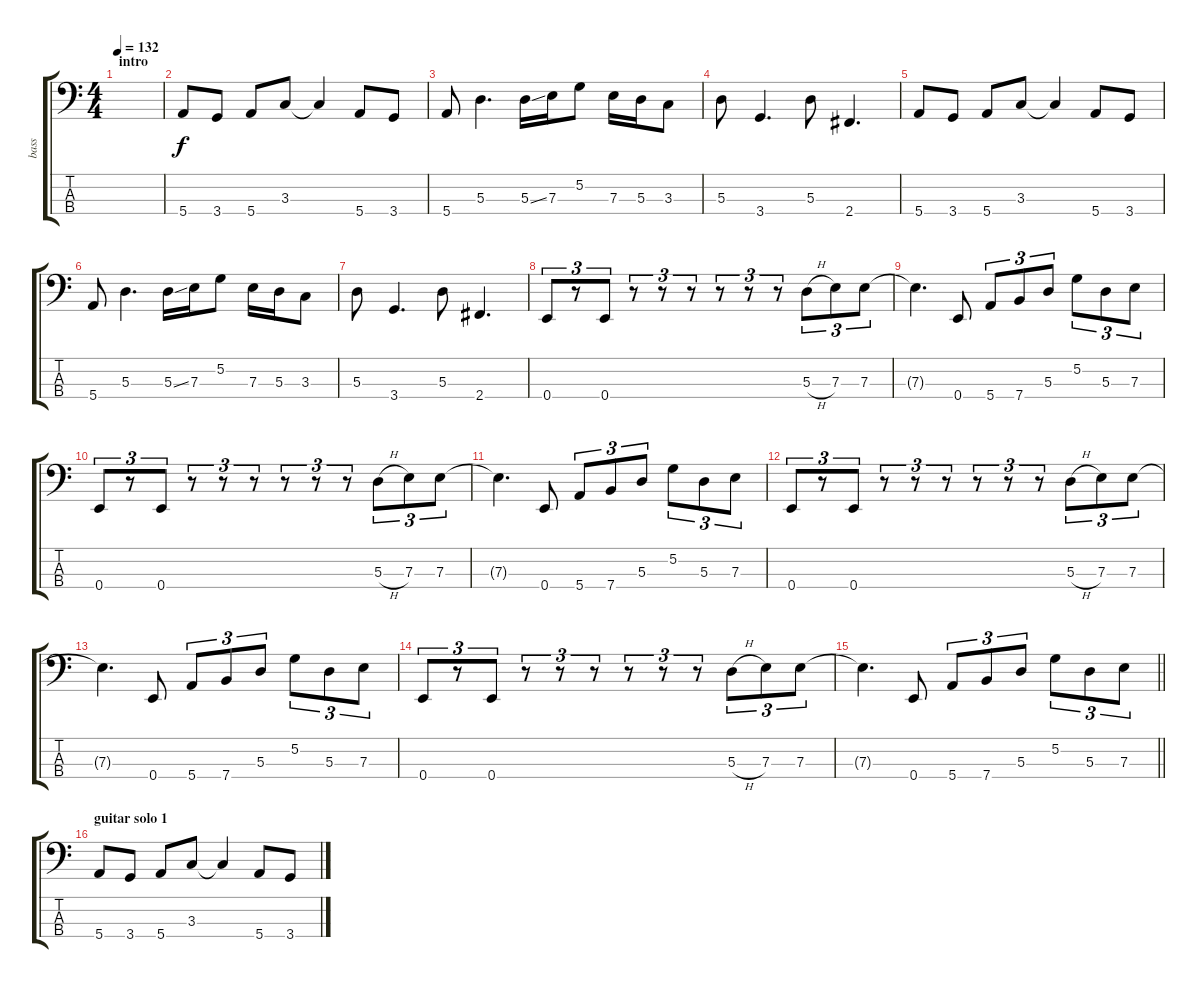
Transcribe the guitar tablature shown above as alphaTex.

\track ("bass" "bass") {instrument electricbasspick}
\staff {score tabs}
\tuning (G2 D2 A1 E1) {hide}
\ts (4 4)
\section ("" "intro")
\tempo 132
\clef f4
\ks c
|
5.4.8 3.4.8 5.4.8 3.3.8 3.3{t}.4 5.4.8 3.4.8 |
5.4.8 5.3.4{d} 5.3{ss}.16 7.3.16 5.2.8 7.3.16 5.3.16 3.3.8 |
5.3.8 3.4.4{d} 5.3.8 2.4.4{d} |
5.4.8 3.4.8 5.4.8 3.3.8 3.3{t}.4 5.4.8 3.4.8 |
5.4.8 5.3.4{d} 5.3{ss}.16 7.3.16 5.2.8 7.3.16 5.3.16 3.3.8 |
5.3.8 3.4.4{d} 5.3.8 2.4.4{d} |
0.4.8{tu (3 2)} r.8{tu (3 2)} 0.4.8{tu (3 2)} r.8{tu (3 2)} r.8{tu (3 2)} r.8{tu (3 2)} r.8{tu (3 2)} r.8{tu (3 2)} r.8{tu (3 2)} 5.3{h}.8{tu (3 2)} 7.3.8{tu (3 2)} 7.3.8{tu (3 2)} |
7.3{t}.4{d} 0.4.8 5.4.8{tu (3 2)} 7.4.8{tu (3 2)} 5.3.8{tu (3 2)} 5.2.8{tu (3 2)} 5.3.8{tu (3 2)} 7.3.8{tu (3 2)} |
0.4.8{tu (3 2)} r.8{tu (3 2)} 0.4.8{tu (3 2)} r.8{tu (3 2)} r.8{tu (3 2)} r.8{tu (3 2)} r.8{tu (3 2)} r.8{tu (3 2)} r.8{tu (3 2)} 5.3{h}.8{tu (3 2)} 7.3.8{tu (3 2)} 7.3.8{tu (3 2)} |
7.3{t}.4{d} 0.4.8 5.4.8{tu (3 2)} 7.4.8{tu (3 2)} 5.3.8{tu (3 2)} 5.2.8{tu (3 2)} 5.3.8{tu (3 2)} 7.3.8{tu (3 2)} |
0.4.8{tu (3 2)} r.8{tu (3 2)} 0.4.8{tu (3 2)} r.8{tu (3 2)} r.8{tu (3 2)} r.8{tu (3 2)} r.8{tu (3 2)} r.8{tu (3 2)} r.8{tu (3 2)} 5.3{h}.8{tu (3 2)} 7.3.8{tu (3 2)} 7.3.8{tu (3 2)} |
7.3{t}.4{d} 0.4.8 5.4.8{tu (3 2)} 7.4.8{tu (3 2)} 5.3.8{tu (3 2)} 5.2.8{tu (3 2)} 5.3.8{tu (3 2)} 7.3.8{tu (3 2)} |
0.4.8{tu (3 2)} r.8{tu (3 2)} 0.4.8{tu (3 2)} r.8{tu (3 2)} r.8{tu (3 2)} r.8{tu (3 2)} r.8{tu (3 2)} r.8{tu (3 2)} r.8{tu (3 2)} 5.3{h}.8{tu (3 2)} 7.3.8{tu (3 2)} 7.3.8{tu (3 2)} |
\barLineRight lightlight
7.3{t}.4{d} 0.4.8 5.4.8{tu (3 2)} 7.4.8{tu (3 2)} 5.3.8{tu (3 2)} 5.2.8{tu (3 2)} 5.3.8{tu (3 2)} 7.3.8{tu (3 2)} |
\section ("" "guitar solo 1")
5.4.8 3.4.8 5.4.8 3.3.8 3.3{t}.4 5.4.8 3.4.8
